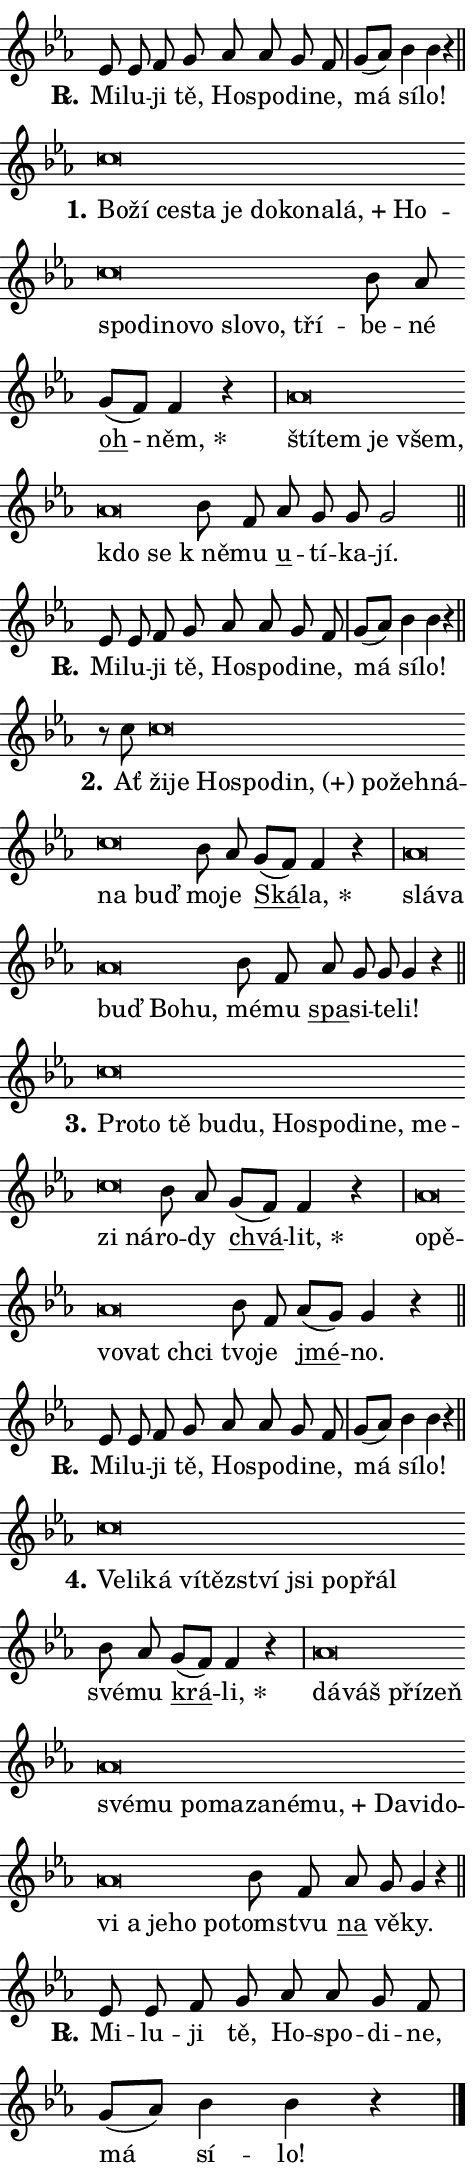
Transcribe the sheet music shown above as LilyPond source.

\version "2.24.0"
\header { tagline = "" }
\paper {
  indent = 0\cm
  top-margin = 0\cm
  right-margin = 0.13\cm % to fit lyric hyphens
  bottom-margin = 0\cm
  left-margin = 0\cm
  paper-width = 8\cm
  page-breaking = #ly:one-page-breaking
  system-system-spacing.basic-distance = #11
  score-system-spacing.basic-distance = #11
  ragged-last = ##f
}


%% Author: Thomas Morley
%% https://lists.gnu.org/archive/html/lilypond-user/2020-05/msg00002.html
#(define (line-position grob)
"Returns position of @var[grob} in current system:
   @code{'start}, if at first time-step
   @code{'end}, if at last time-step
   @code{'middle} otherwise
"
  (let* ((col (ly:item-get-column grob))
         (ln (ly:grob-object col 'left-neighbor))
         (rn (ly:grob-object col 'right-neighbor))
         (col-to-check-left (if (ly:grob? ln) ln col))
         (col-to-check-right (if (ly:grob? rn) rn col))
         (break-dir-left
           (and
             (ly:grob-property col-to-check-left 'non-musical #f)
             (ly:item-break-dir col-to-check-left)))
         (break-dir-right
           (and
             (ly:grob-property col-to-check-right 'non-musical #f)
             (ly:item-break-dir col-to-check-right))))
        (cond ((eqv? 1 break-dir-left) 'start)
              ((eqv? -1 break-dir-right) 'end)
              (else 'middle))))

#(define (tranparent-at-line-position vctor)
  (lambda (grob)
  "Relying on @code{line-position} select the relevant enry from @var{vctor}.
Used to determine transparency,"
    (case (line-position grob)
      ((end) (not (vector-ref vctor 0)))
      ((middle) (not (vector-ref vctor 1)))
      ((start) (not (vector-ref vctor 2))))))

noteHeadBreakVisibility =
#(define-music-function (break-visibility)(vector?)
"Makes @code{NoteHead}s transparent relying on @var{break-visibility}"
#{
  \override NoteHead.transparent =
    #(tranparent-at-line-position break-visibility)
#})

#(define delete-ledgers-for-transparent-note-heads
  (lambda (grob)
    "Reads whether a @code{NoteHead} is transparent.
If so this @code{NoteHead} is removed from @code{'note-heads} from
@var{grob}, which is supposed to be @code{LedgerLineSpanner}.
As a result ledgers are not printed for this @code{NoteHead}"
    (let* ((nhds-array (ly:grob-object grob 'note-heads))
           (nhds-list
             (if (ly:grob-array? nhds-array)
                 (ly:grob-array->list nhds-array)
                 '()))
           ;; Relies on the transparent-property being done before
           ;; Staff.LedgerLineSpanner.after-line-breaking is executed.
           ;; This is fragile ...
           (to-keep
             (remove
               (lambda (nhd)
                 (ly:grob-property nhd 'transparent #f))
               nhds-list)))
      ;; TODO find a better method to iterate over grob-arrays, similiar
      ;; to filter/remove etc for lists
      ;; For now rebuilt from scratch
      (set! (ly:grob-object grob 'note-heads)  '())
      (for-each
        (lambda (nhd)
          (ly:pointer-group-interface::add-grob grob 'note-heads nhd))
        to-keep))))

squashNotes = {
  \override NoteHead.X-extent = #'(-0.2 . 0.2)
  \override NoteHead.Y-extent = #'(-0.75 . 0)
  \override NoteHead.stencil =
    #(lambda (grob)
       (let ((pos (ly:grob-property grob 'staff-position)))
         (begin
           (if (< pos -7) (display "ERROR: Lower brevis then expected\n") (display ""))
           (if (<= pos -6) ly:text-interface::print ly:note-head::print))))
}
unSquashNotes = {
  \revert NoteHead.X-extent
  \revert NoteHead.Y-extent
  \revert NoteHead.stencil
}

hideNotes = \noteHeadBreakVisibility #begin-of-line-visible
unHideNotes = \noteHeadBreakVisibility #all-visible

% work-around for resetting accidentals
% https://lilypond.org/doc/v2.23/Documentation/notation/displaying-rhythms#unmetered-music
cadenzaMeasure = {
  \cadenzaOff
  \partial 1024 s1024
  \cadenzaOn
}

#(define-markup-command (accent layout props text) (markup?)
  "Underline accented syllable"
  (interpret-markup layout props
    #{\markup \override #'(offset . 4.3) \underline { #text }#}))

responsum = \markup \concat {
  "R" \hspace #-1.05 \path #0.1 #'((moveto 0 0.07) (lineto 0.9 0.8)) \hspace #0.05 "."
}

spaceSize = #0.6828661417322834 % exact space size for TeX Gyre Schola

\layout {
  \context {
    \Staff
    \remove "Time_signature_engraver"
    \override LedgerLineSpanner.after-line-breaking = #delete-ledgers-for-transparent-note-heads
  }
  \context {
    \Lyrics {
      \override LyricSpace.minimum-distance = \spaceSize
      \override LyricText.font-name = #"TeX Gyre Schola"
      \override LyricText.font-size = 1
      \override StanzaNumber.font-name = #"TeX Gyre Schola Bold"
      \override StanzaNumber.font-size = 1
    }
  }
  \context {
    \Score 
    \override NoteHead.text =
      #(lambda (grob) 
        (let ((pos (ly:grob-property grob 'staff-position)))
          #{\markup {
            \combine
              \halign #-0.55 \raise #(if (= pos -6) 0 0.5) \override #'(thickness . 2) \draw-line #'(3.2 . 0)
              \musicglyph "noteheads.sM1"
          }#}))
  }
}

% magnetic-lyrics.ily
%
%   written by
%     Jean Abou Samra <jean@abou-samra.fr>
%     Werner Lemberg <wl@gnu.org>
%
%   adapted by
%     Jiri Hon <jiri.hon@gmail.com>
%
% Version 2022-Apr-15

% https://www.mail-archive.com/lilypond-user@gnu.org/msg149350.html

#(define (Left_hyphen_pointer_engraver context)
   "Collect syllable-hyphen-syllable occurrences in lyrics and store
them in properties.  This engraver only looks to the left.  For
example, if the lyrics input is @code{foo -- bar}, it does the
following.

@itemize @bullet
@item
Set the @code{text} property of the @code{LyricHyphen} grob between
@q{foo} and @q{bar} to @code{foo}.

@item
Set the @code{left-hyphen} property of the @code{LyricText} grob with
text @q{foo} to the @code{LyricHyphen} grob between @q{foo} and
@q{bar}.
@end itemize

Use this auxiliary engraver in combination with the
@code{lyric-@/text::@/apply-@/magnetic-@/offset!} hook."
   (let ((hyphen #f)
         (text #f))
     (make-engraver
      (acknowledgers
       ((lyric-syllable-interface engraver grob source-engraver)
        (set! text grob)))
      (end-acknowledgers
       ((lyric-hyphen-interface engraver grob source-engraver)
        ;(when (not (grob::has-interface grob 'lyric-space-interface))
          (set! hyphen grob)));)
      ((stop-translation-timestep engraver)
       (when (and text hyphen)
         (ly:grob-set-object! text 'left-hyphen hyphen))
       (set! text #f)
       (set! hyphen #f)))))

#(define (lyric-text::apply-magnetic-offset! grob)
   "If the space between two syllables is less than the value in
property @code{LyricText@/.details@/.squash-threshold}, move the right
syllable to the left so that it gets concatenated with the left
syllable.

Use this function as a hook for
@code{LyricText@/.after-@/line-@/breaking} if the
@code{Left_@/hyphen_@/pointer_@/engraver} is active."
   (let ((hyphen (ly:grob-object grob 'left-hyphen #f)))
     (when hyphen
       (let ((left-text (ly:spanner-bound hyphen LEFT)))
         (when (grob::has-interface left-text 'lyric-syllable-interface)
           (let* ((common (ly:grob-common-refpoint grob left-text X))
                  (this-x-ext (ly:grob-extent grob common X))
                  (left-x-ext
                   (begin
                     ;; Trigger magnetism for left-text.
                     (ly:grob-property left-text 'after-line-breaking)
                     (ly:grob-extent left-text common X)))
                  ;; `delta` is the gap width between two syllables.
                  (delta (- (interval-start this-x-ext)
                            (interval-end left-x-ext)))
                  (details (ly:grob-property grob 'details))
                  (threshold (assoc-get 'squash-threshold details 0.2)))
             (when (< delta threshold)
               (let* (;; We have to manipulate the input text so that
                      ;; ligatures crossing syllable boundaries are not
                      ;; disabled.  For languages based on the Latin
                      ;; script this is essentially a beautification.
                      ;; However, for non-Western scripts it can be a
                      ;; necessity.
                      (lt (ly:grob-property left-text 'text))
                      (rt (ly:grob-property grob 'text))
                      (is-space (grob::has-interface hyphen 'lyric-space-interface))
                      (space (if is-space " " ""))
                      (extra-delta (if is-space spaceSize 0))
                      ;; Append new syllable.
                      (ltrt-space (if (and (string? lt) (string? rt))
                                (string-append lt space rt)
                                (make-concat-markup (list lt space rt))))
                      ;; Right-align `ltrt` to the right side.
                      (ltrt-space-markup (grob-interpret-markup
                               grob
                               (make-translate-markup
                                (cons (interval-length this-x-ext) 0)
                                (make-right-align-markup ltrt-space)))))
                 (begin
                   ;; Don't print `left-text`.
                   (ly:grob-set-property! left-text 'stencil #f)
                   ;; Set text and stencil (which holds all collected
                   ;; syllables so far) and shift it to the left.
                   (ly:grob-set-property! grob 'text ltrt-space)
                   (ly:grob-set-property! grob 'stencil ltrt-space-markup)
                   (ly:grob-translate-axis! grob (- (- delta extra-delta)) X))))))))))


#(define (lyric-hyphen::displace-bounds-first grob)
   ;; Make very sure this callback isn't triggered too early.
   (let ((left (ly:spanner-bound grob LEFT))
         (right (ly:spanner-bound grob RIGHT)))
     (ly:grob-property left 'after-line-breaking)
     (ly:grob-property right 'after-line-breaking)
     (ly:lyric-hyphen::print grob)))

squashThreshold = #0.4

\layout {
  \context {
    \Lyrics
    \consists #Left_hyphen_pointer_engraver
    \override LyricText.after-line-breaking =
      #lyric-text::apply-magnetic-offset!
    \override LyricHyphen.stencil = #lyric-hyphen::displace-bounds-first
    \override LyricText.details.squash-threshold = \squashThreshold
    \override LyricHyphen.minimum-distance = 0
    \override LyricHyphen.minimum-length = \squashThreshold
  }
}

squashText = \override LyricText.details.squash-threshold = 9999
unSquashText = \override LyricText.details.squash-threshold = \squashThreshold

leftText = \override LyricText.self-alignment-X = #LEFT
unLeftText = \revert LyricText.self-alignment-X

starOffset = #(lambda (grob) 
                (let ((x_offset (ly:self-alignment-interface::aligned-on-x-parent grob)))
                  (if (= x_offset 0) 0 (+ x_offset 1.2))))

star = #(define-music-function (syllable)(string?)
"Append star separator at the end of a syllable"
#{
  \once \override LyricText.X-offset = #starOffset
  \lyricmode { \markup {
    #syllable
    \override #'((font-name . "TeX Gyre Schola Bold")) \hspace #0.2 \lower #0.65 \larger "*"
  } }
#})

starAccent = #(define-music-function (syllable)(string?)
"Append star separator at the end of a syllable and make accent"
#{
  \once \override LyricText.X-offset = #starOffset
  \lyricmode { \markup {
    \accent #syllable
    \override #'((font-name . "TeX Gyre Schola Bold")) \hspace #0.2 \lower #0.65 \larger "*"
  } }
#})

breath = #(define-music-function (syllable)(string?)
"Append breathing indicator at the end of a syllable"
#{
  \lyricmode { \markup { #syllable "+" } }
#})

optionalBreath = #(define-music-function (syllable)(string?)
"Append optional breathing indicator at the end of a syllable"
#{
  \lyricmode { \markup { #syllable "(+)" } }
#})


\score {
    <<
        \new Voice = "melody" { \cadenzaOn \key es \major \relative { es'8 es f g as as g f \cadenzaMeasure \bar "|" g[( as)] bes4 bes r \cadenzaMeasure \bar "||" \break } }
        \new Lyrics \lyricsto "melody" { \lyricmode { \set stanza = \responsum
Mi -- lu -- ji tě, Ho -- spo -- di -- ne, má sí -- lo! } }
    >>
    \layout {}
}

\score {
    <<
        \new Voice = "melody" { \cadenzaOn \key es \major \relative { \squashNotes c''\breve*1/16 \hideNotes \breve*1/16 \bar "" \breve*1/16 \bar "" \breve*1/16 \bar "" \breve*1/16 \bar "" \breve*1/16 \bar "" \breve*1/16 \bar "" \breve*1/16 \bar "" \breve*1/16 \bar "" \breve*1/16 \bar "" \breve*1/16 \bar "" \breve*1/16 \bar "" \breve*1/16 \bar "" \breve*1/16 \bar "" \breve*1/16 \bar "" \breve*1/16 \breve*1/16 \bar "" \unHideNotes \unSquashNotes bes8 as \bar "" g[( f)] f4 r \cadenzaMeasure \bar "|" \squashNotes as\breve*1/16 \hideNotes \breve*1/16 \bar "" \breve*1/16 \bar "" \breve*1/16 \bar "" \breve*1/16 \breve*1/16 \bar "" \unHideNotes \unSquashNotes bes8 f \bar "" as g g g2 \cadenzaMeasure \bar "||" \break } }
        \new Lyrics \lyricsto "melody" { \lyricmode { \set stanza = "1."
\leftText Bo -- \squashText ží ce -- sta je do -- ko -- na -- \breath "lá," Ho -- spo -- di -- no -- vo slo -- vo, tří -- \unLeftText \unSquashText be -- né \markup \accent oh -- \star něm, \leftText ští -- \squashText tem je všem, kdo se \unLeftText \unSquashText "k ně" -- mu \markup \accent u -- tí -- ka -- jí. } }
    >>
    \layout {}
}

\score {
    <<
        \new Voice = "melody" { \cadenzaOn \key es \major \relative { es'8 es f g as as g f \cadenzaMeasure \bar "|" g[( as)] bes4 bes r \cadenzaMeasure \bar "||" \break } }
        \new Lyrics \lyricsto "melody" { \lyricmode { \set stanza = \responsum
Mi -- lu -- ji tě, Ho -- spo -- di -- ne, má sí -- lo! } }
    >>
    \layout {}
}

\score {
    <<
        \new Voice = "melody" { \cadenzaOn \key es \major \relative { r8 c''8 \squashNotes c\breve*1/16 \hideNotes \breve*1/16 \bar "" \breve*1/16 \bar "" \breve*1/16 \bar "" \breve*1/16 \bar "" \breve*1/16 \bar "" \breve*1/16 \bar "" \breve*1/16 \bar "" \breve*1/16 \breve*1/16 \bar "" \unHideNotes \unSquashNotes bes8 as \bar "" g[( f)] f4 r \cadenzaMeasure \bar "|" \squashNotes as\breve*1/16 \hideNotes \breve*1/16 \bar "" \breve*1/16 \bar "" \breve*1/16 \breve*1/16 \bar "" \unHideNotes \unSquashNotes bes8 f \bar "" as g g g4 r \cadenzaMeasure \bar "||" \break } }
        \new Lyrics \lyricsto "melody" { \lyricmode { \set stanza = "2."
Ať \leftText ži -- \squashText je Ho -- spo -- \optionalBreath din, po -- žeh -- ná -- na buď \unLeftText \unSquashText mo -- je \markup \accent Ská -- \star la, \leftText slá -- \squashText va buď Bo -- hu, \unLeftText \unSquashText mé -- mu \markup \accent spa -- si -- te -- li! } }
    >>
    \layout {}
}

\score {
    <<
        \new Voice = "melody" { \cadenzaOn \key es \major \relative { \squashNotes c''\breve*1/16 \hideNotes \breve*1/16 \bar "" \breve*1/16 \bar "" \breve*1/16 \bar "" \breve*1/16 \bar "" \breve*1/16 \bar "" \breve*1/16 \bar "" \breve*1/16 \bar "" \breve*1/16 \bar "" \breve*1/16 \bar "" \breve*1/16 \breve*1/16 \bar "" \unHideNotes \unSquashNotes bes8 as \bar "" g[( f)] f4 r \cadenzaMeasure \bar "|" \squashNotes as\breve*1/16 \hideNotes \breve*1/16 \bar "" \breve*1/16 \bar "" \breve*1/16 \breve*1/16 \bar "" \unHideNotes \unSquashNotes bes8 f \bar "" as[( g)] g4 r \cadenzaMeasure \bar "||" \break } }
        \new Lyrics \lyricsto "melody" { \lyricmode { \set stanza = "3."
\leftText Pro -- \squashText to tě bu -- du, Ho -- spo -- di -- ne, me -- zi ná -- \unLeftText \unSquashText ro -- dy \markup \accent chvá -- \star lit, \leftText o -- \squashText pě -- vo -- vat chci \unLeftText \unSquashText tvo -- je \markup \accent jmé -- no. } }
    >>
    \layout {}
}

\score {
    <<
        \new Voice = "melody" { \cadenzaOn \key es \major \relative { es'8 es f g as as g f \cadenzaMeasure \bar "|" g[( as)] bes4 bes r \cadenzaMeasure \bar "||" \break } }
        \new Lyrics \lyricsto "melody" { \lyricmode { \set stanza = \responsum
Mi -- lu -- ji tě, Ho -- spo -- di -- ne, má sí -- lo! } }
    >>
    \layout {}
}

\score {
    <<
        \new Voice = "melody" { \cadenzaOn \key es \major \relative { \squashNotes c''\breve*1/16 \hideNotes \breve*1/16 \bar "" \breve*1/16 \bar "" \breve*1/16 \bar "" \breve*1/16 \bar "" \breve*1/16 \bar "" \breve*1/16 \bar "" \breve*1/16 \breve*1/16 \bar "" \unHideNotes \unSquashNotes bes8 as \bar "" g[( f)] f4 r \cadenzaMeasure \bar "|" \squashNotes as\breve*1/16 \hideNotes \breve*1/16 \bar "" \breve*1/16 \bar "" \breve*1/16 \bar "" \breve*1/16 \bar "" \breve*1/16 \bar "" \breve*1/16 \bar "" \breve*1/16 \bar "" \breve*1/16 \bar "" \breve*1/16 \bar "" \breve*1/16 \bar "" \breve*1/16 \bar "" \breve*1/16 \bar "" \breve*1/16 \bar "" \breve*1/16 \bar "" \breve*1/16 \bar "" \breve*1/16 \bar "" \breve*1/16 \breve*1/16 \bar "" \unHideNotes \unSquashNotes bes8 f \bar "" as g g4 r \cadenzaMeasure \bar "||" \break } }
        \new Lyrics \lyricsto "melody" { \lyricmode { \set stanza = "4."
\leftText Ve -- \squashText li -- ká ví -- těz -- ství jsi po -- přál \unLeftText \unSquashText své -- mu \markup \accent krá -- \star li, \leftText dá -- \squashText váš pří -- zeň své -- mu po -- ma -- za -- né -- \breath "mu," Da -- vi -- do -- vi a je -- ho po -- \unLeftText \unSquashText tom -- stvu \markup \accent na vě -- ky. } }
    >>
    \layout {}
}

\score {
    <<
        \new Voice = "melody" { \cadenzaOn \key es \major \relative { es'8 es f g as as g f \cadenzaMeasure \bar "|" g[( as)] bes4 bes r \cadenzaMeasure \bar "||" \break } \bar "|." }
        \new Lyrics \lyricsto "melody" { \lyricmode { \set stanza = \responsum
Mi -- lu -- ji tě, Ho -- spo -- di -- ne, má sí -- lo! } }
    >>
    \layout {}
}
